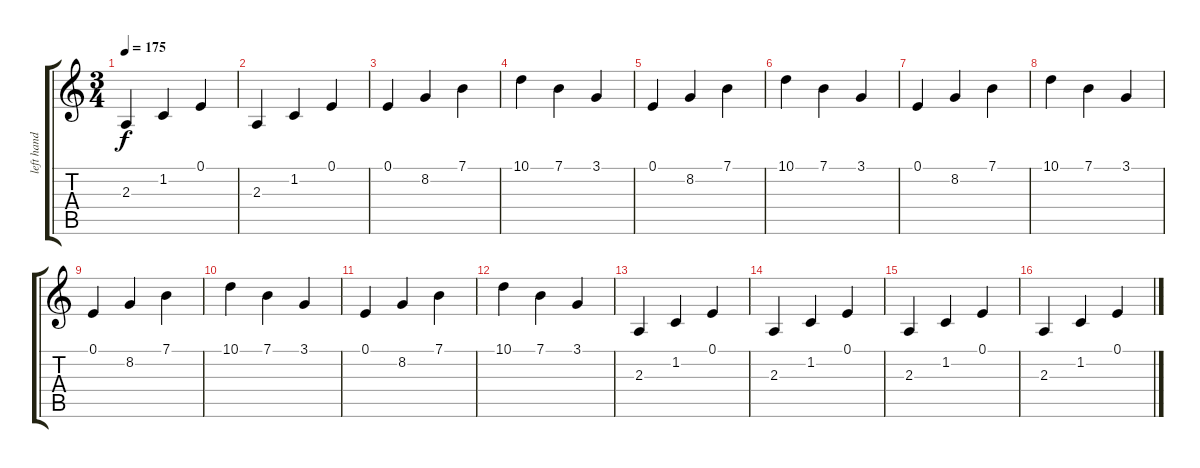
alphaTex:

\track ("left hand" "left hand") {instrument acousticgrandpiano}
\staff {score tabs}
\tuning (E4 B3 G3 D3 A2 E2) {hide}
\ts (3 4)
\tempo 175
\clef g2
\ks c
2.3.4{dy f} 1.2.4 0.1.4 |
2.3.4 1.2.4 0.1.4 |
0.1.4 8.2.4 7.1.4 |
10.1.4 7.1.4 3.1.4 |
0.1.4 8.2.4 7.1.4 |
10.1.4 7.1.4 3.1.4 |
0.1.4 8.2.4 7.1.4 |
10.1.4 7.1.4 3.1.4 |
0.1.4 8.2.4 7.1.4 |
10.1.4 7.1.4 3.1.4 |
0.1.4 8.2.4 7.1.4 |
10.1.4 7.1.4 3.1.4 |
2.3.4 1.2.4 0.1.4 |
2.3.4 1.2.4 0.1.4 |
2.3.4 1.2.4 0.1.4 |
2.3.4 1.2.4 0.1.4
